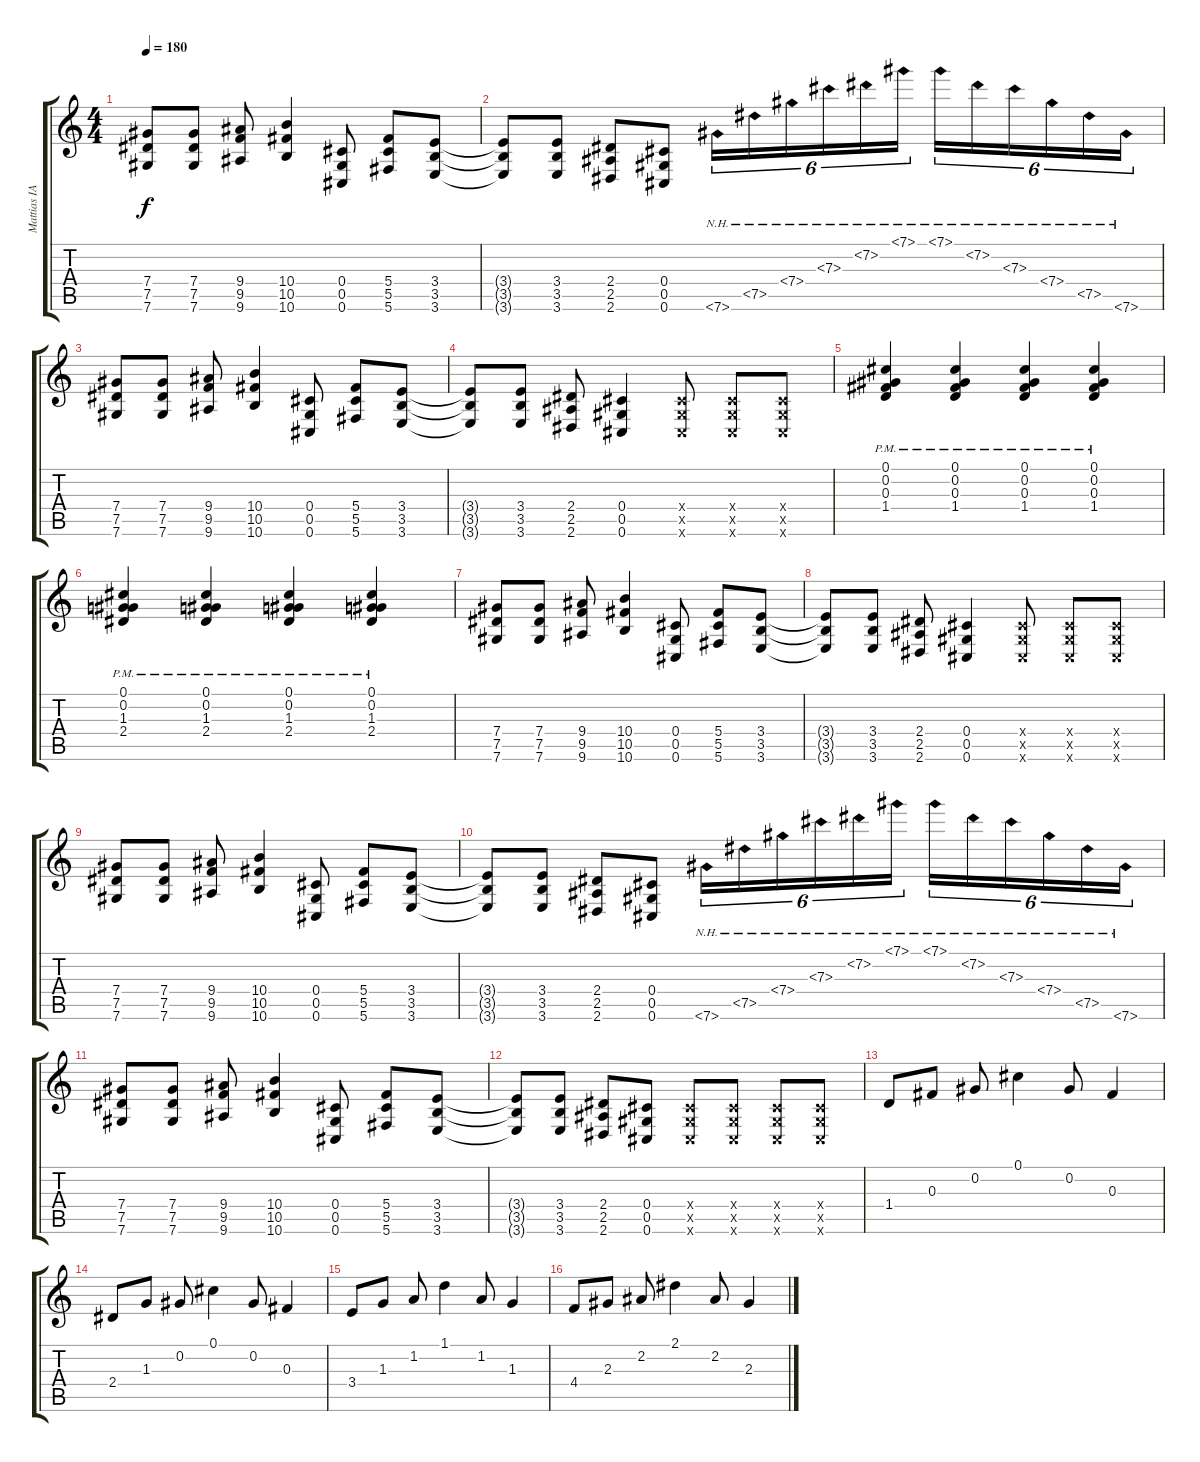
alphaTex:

\track ("Mattias IA Eklundh" "Mattias IA") {instrument distortionguitar}
\staff {score tabs}
\tuning (Db4 Ab3 Gb3 Db3 Ab2 Db2) {hide}
\ts (4 4)
\tempo 180
\clef g2
\ks c
(7.4 7.5 7.6).8{dy f} (7.4 7.5 7.6).8 (9.4 9.5 9.6).8 (10.4 10.5 10.6).4 (0.4 0.5 0.6).8 (5.4 5.5 5.6).8 (3.4 3.5 3.6).8 |
(3.4{t} 3.5{t} 3.6{t}).8 (3.4 3.5 3.6).8 (2.4 2.5 2.6).8 (0.4 0.5 0.6).8 7.6{nh}.16{tu (6 4)} 7.5{nh}.16{tu (6 4)} 7.4{nh}.16{tu (6 4)} 7.3{nh}.16{tu (6 4)} 7.2{nh}.16{tu (6 4)} 7.1{nh}.16{tu (6 4)} 7.1{nh}.16{tu (6 4)} 7.2{nh}.16{tu (6 4)} 7.3{nh}.16{tu (6 4)} 7.4{nh}.16{tu (6 4)} 7.5{nh}.16{tu (6 4)} 7.6{nh}.16{tu (6 4)} |
(7.4 7.5 7.6).8 (7.4 7.5 7.6).8 (9.4 9.5 9.6).8 (10.4 10.5 10.6).4 (0.4 0.5 0.6).8 (5.4 5.5 5.6).8 (3.4 3.5 3.6).8 |
(3.4{t} 3.5{t} 3.6{t}).8 (3.4 3.5 3.6).8 (2.4 2.5 2.6).8 (0.4 0.5 0.6).4 (0.4{x} 0.5{x} 0.6{x}).8 (0.4{x} 0.5{x} 0.6{x}).8 (0.4{x} 0.5{x} 0.6{x}).8 |
(0.1{pm} 0.2{pm} 0.3{pm} 1.4{pm}).4 (0.1{pm} 0.2{pm} 0.3{pm} 1.4{pm}).4 (0.1{pm} 0.2{pm} 0.3{pm} 1.4{pm}).4 (0.1{pm} 0.2{pm} 0.3{pm} 1.4{pm}).4 |
(0.1{pm} 0.2{pm} 1.3{pm} 2.4{pm}).4 (0.1{pm} 0.2{pm} 1.3{pm} 2.4{pm}).4 (0.1{pm} 0.2{pm} 1.3{pm} 2.4{pm}).4 (0.1{pm} 0.2{pm} 1.3{pm} 2.4{pm}).4 |
(7.4 7.5 7.6).8 (7.4 7.5 7.6).8 (9.4 9.5 9.6).8 (10.4 10.5 10.6).4 (0.4 0.5 0.6).8 (5.4 5.5 5.6).8 (3.4 3.5 3.6).8 |
(3.4{t} 3.5{t} 3.6{t}).8 (3.4 3.5 3.6).8 (2.4 2.5 2.6).8 (0.4 0.5 0.6).4 (0.4{x} 0.5{x} 0.6{x}).8 (0.4{x} 0.5{x} 0.6{x}).8 (0.4{x} 0.5{x} 0.6{x}).8 |
(7.4 7.5 7.6).8 (7.4 7.5 7.6).8 (9.4 9.5 9.6).8 (10.4 10.5 10.6).4 (0.4 0.5 0.6).8 (5.4 5.5 5.6).8 (3.4 3.5 3.6).8 |
(3.4{t} 3.5{t} 3.6{t}).8 (3.4 3.5 3.6).8 (2.4 2.5 2.6).8 (0.4 0.5 0.6).8 7.6{nh}.16{tu (6 4)} 7.5{nh}.16{tu (6 4)} 7.4{nh}.16{tu (6 4)} 7.3{nh}.16{tu (6 4)} 7.2{nh}.16{tu (6 4)} 7.1{nh}.16{tu (6 4)} 7.1{nh}.16{tu (6 4)} 7.2{nh}.16{tu (6 4)} 7.3{nh}.16{tu (6 4)} 7.4{nh}.16{tu (6 4)} 7.5{nh}.16{tu (6 4)} 7.6{nh}.16{tu (6 4)} |
(7.4 7.5 7.6).8 (7.4 7.5 7.6).8 (9.4 9.5 9.6).8 (10.4 10.5 10.6).4 (0.4 0.5 0.6).8 (5.4 5.5 5.6).8 (3.4 3.5 3.6).8 |
(3.4{t} 3.5{t} 3.6{t}).8 (3.4 3.5 3.6).8 (2.4 2.5 2.6).8 (0.4 0.5 0.6).8 (0.4{x} 0.5{x} 0.6{x}).8 (0.4{x} 0.5{x} 0.6{x}).8 (0.4{x} 0.5{x} 0.6{x}).8 (0.4{x} 0.5{x} 0.6{x}).8 |
1.4.8 0.3.8 0.2.8 0.1.4 0.2.8 0.3.4 |
2.4.8 1.3.8 0.2.8 0.1.4 0.2.8 0.3.4 |
3.4.8 1.3.8 1.2.8 1.1.4 1.2.8 1.3.4 |
4.4.8 2.3.8 2.2.8 2.1.4 2.2.8 2.3.4
